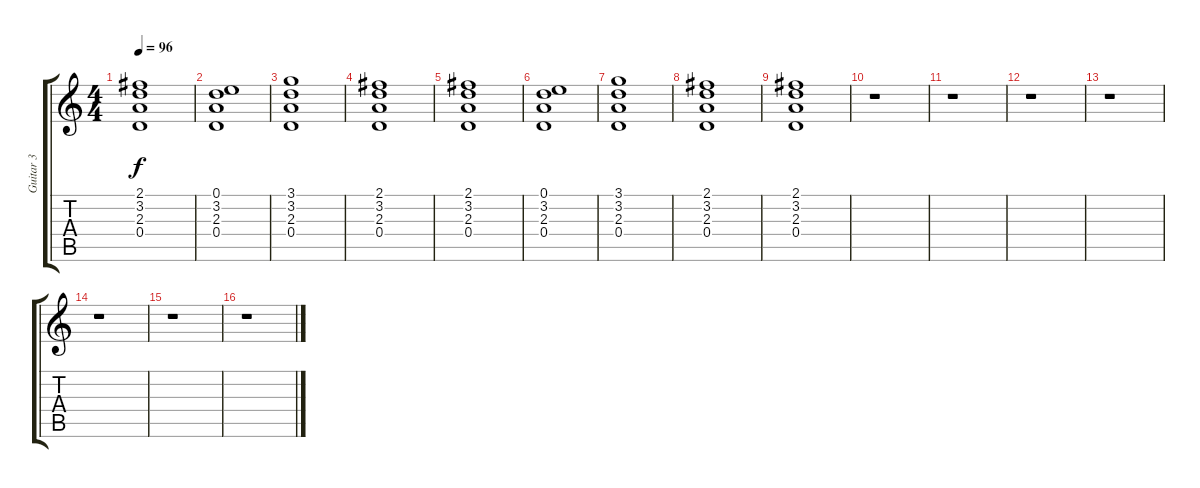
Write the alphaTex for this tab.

\track ("Guitar 3" "Guitar 3") {instrument overdrivenguitar}
\staff {score tabs}
\tuning (E4 B3 G3 D3 A2 E2) {hide}
\ts (4 4)
\tempo 96
\clef g2
\ks c
(2.1 3.2 2.3 0.4).1{dy f instrument overdrivenguitar} |
(0.1 3.2 2.3 0.4).1 |
(3.1 3.2 2.3 0.4).1 |
(2.1 3.2 2.3 0.4).1 |
(2.1 3.2 2.3 0.4).1 |
(0.1 3.2 2.3 0.4).1 |
(3.1 3.2 2.3 0.4).1 |
(2.1 3.2 2.3 0.4).1 |
(2.1 3.2 2.3 0.4).1 |
r.1 |
r.1 |
r.1 |
r.1 |
r.1 |
r.1 |
r.1
